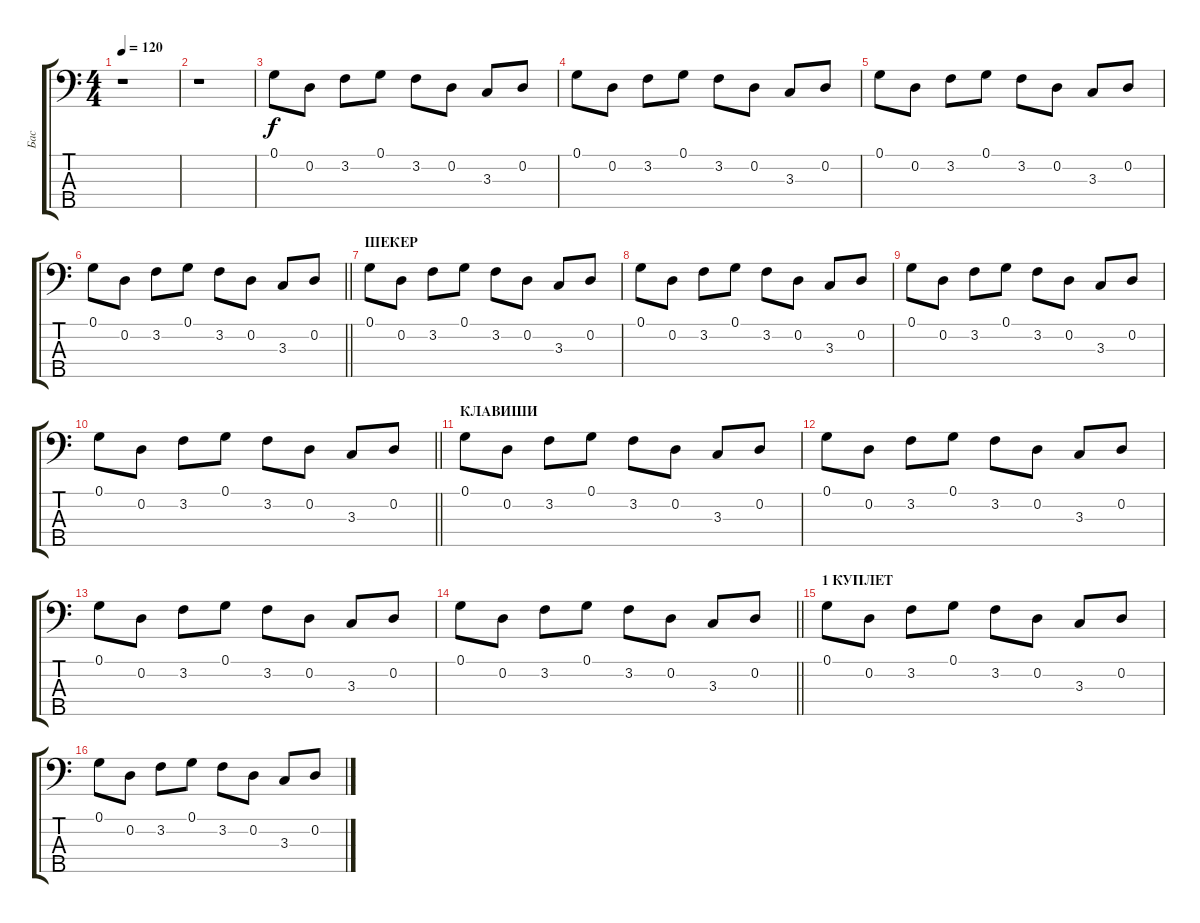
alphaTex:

\track ("Бас" "Бас") {instrument acousticguitarsteel}
\staff {score tabs}
\tuning (G2 D2 A1 E1 B0) {hide}
\ts (4 4)
\tempo 120
\clef f4
\ks c
r.1{dy f instrument acousticguitarsteel} |
r.1 |
0.1.8 0.2.8 3.2.8 0.1.8 3.2.8 0.2.8 3.3.8 0.2.8 |
0.1.8 0.2.8 3.2.8 0.1.8 3.2.8 0.2.8 3.3.8 0.2.8 |
0.1.8 0.2.8 3.2.8 0.1.8 3.2.8 0.2.8 3.3.8 0.2.8 |
\barLineRight lightlight
0.1.8 0.2.8 3.2.8 0.1.8 3.2.8 0.2.8 3.3.8 0.2.8 |
\section ("" "ШЕКЕР")
0.1.8 0.2.8 3.2.8 0.1.8 3.2.8 0.2.8 3.3.8 0.2.8 |
0.1.8 0.2.8 3.2.8 0.1.8 3.2.8 0.2.8 3.3.8 0.2.8 |
0.1.8 0.2.8 3.2.8 0.1.8 3.2.8 0.2.8 3.3.8 0.2.8 |
\barLineRight lightlight
0.1.8 0.2.8 3.2.8 0.1.8 3.2.8 0.2.8 3.3.8 0.2.8 |
\section ("" "КЛАВИШИ")
0.1.8 0.2.8 3.2.8 0.1.8 3.2.8 0.2.8 3.3.8 0.2.8 |
0.1.8 0.2.8 3.2.8 0.1.8 3.2.8 0.2.8 3.3.8 0.2.8 |
0.1.8 0.2.8 3.2.8 0.1.8 3.2.8 0.2.8 3.3.8 0.2.8 |
\barLineRight lightlight
0.1.8 0.2.8 3.2.8 0.1.8 3.2.8 0.2.8 3.3.8 0.2.8 |
\section ("" "1 КУПЛЕТ")
0.1.8 0.2.8 3.2.8 0.1.8 3.2.8 0.2.8 3.3.8 0.2.8 |
0.1.8 0.2.8 3.2.8 0.1.8 3.2.8 0.2.8 3.3.8 0.2.8
